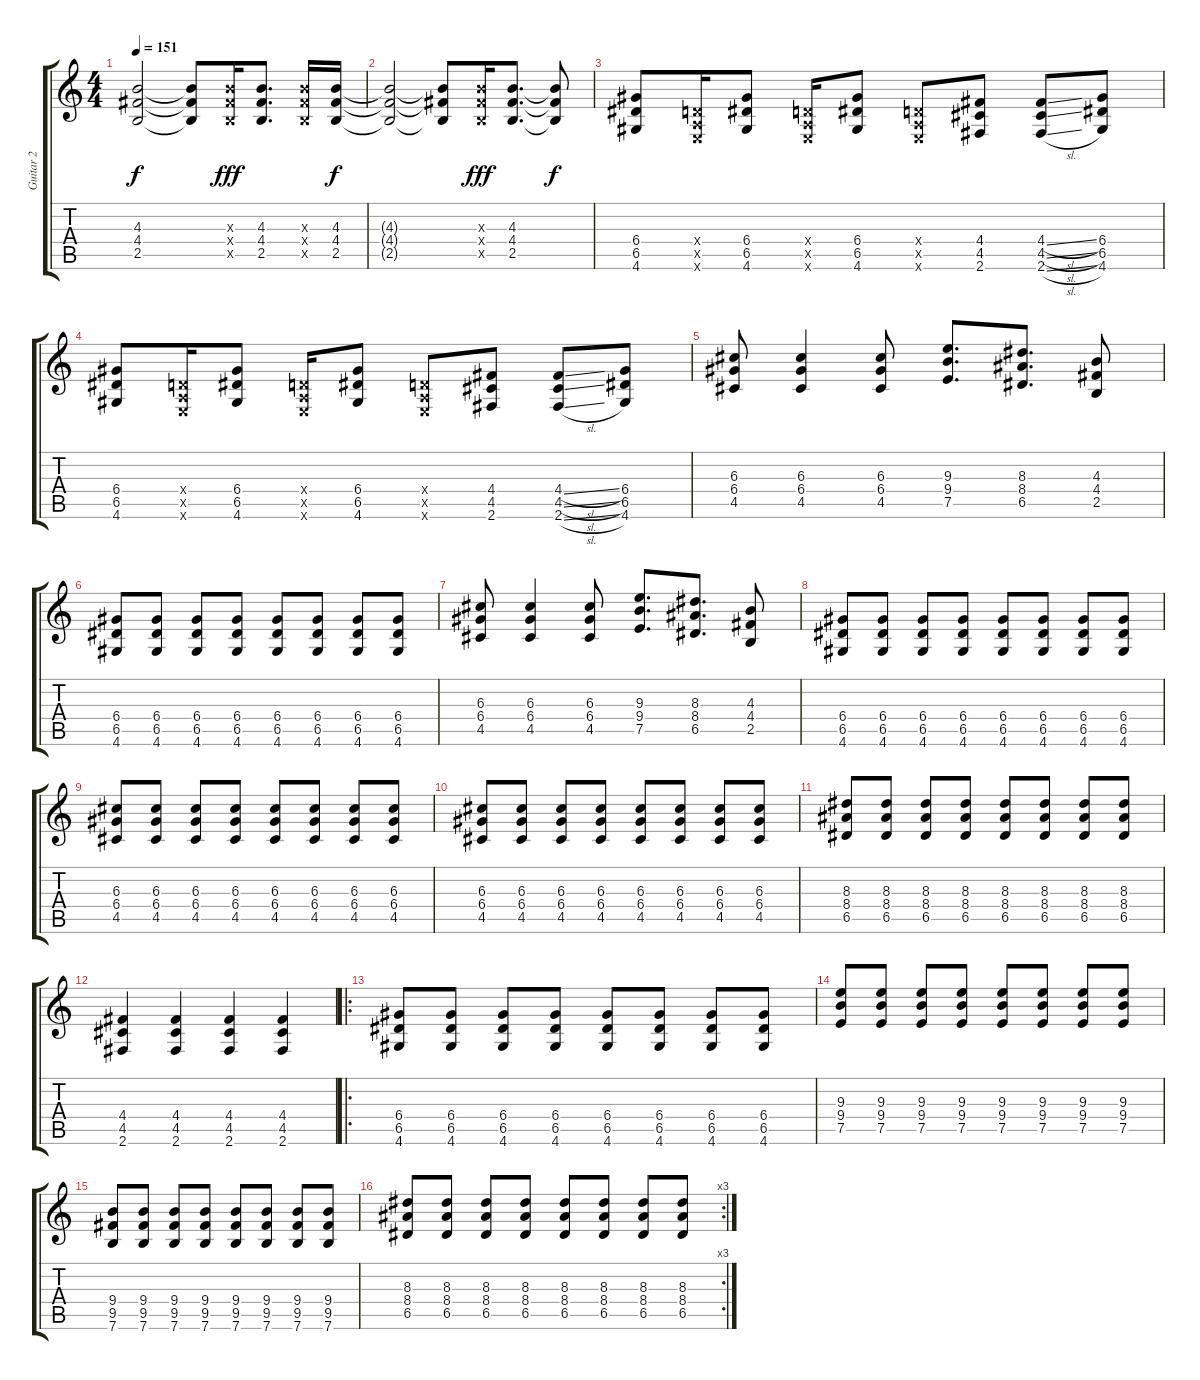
\track ("Guitar 2" "Guitar 2") {instrument distortionguitar}
\staff {score tabs}
\tuning (E4 B3 G3 D3 A2 E2) {hide}
\ts (4 4)
\tempo 151
\clef g2
\ks c
(4.3{t} 4.4{t} 2.5{t}).2{dy f} (4.3{t} 4.4{t} 2.5{t}).8 (4.3{x} 4.4{x} 2.5{x}).16{dy fff} (4.3 4.4 2.5).8{d} (4.3{x} 4.4{x} 2.5{x}).16 (4.3 4.4 2.5).16{dy f} |
(4.3{t} 4.4{t} 2.5{t}).2 (4.3{t} 4.4{t} 2.5{t}).8 (4.3{x} 4.4{x} 2.5{x}).16{dy fff} (4.3 4.4 2.5).8{d} (4.3{t} 4.4{t} 2.5{t}).8{dy f} |
(6.4 6.5 4.6).8 (0.4{x} 0.5{x} 0.6{x}).16 (6.4 6.5 4.6).8 (0.4{x} 0.5{x} 0.6{x}).16 (6.4 6.5 4.6).8 (0.4{x} 0.5{x} 0.6{x}).8 (4.4 4.5 2.6).8 (4.4{sl} 4.5{sl} 2.6{sl}).8 (6.4 6.5 4.6).8 |
(6.4 6.5 4.6).8 (0.4{x} 0.5{x} 0.6{x}).16 (6.4 6.5 4.6).8 (0.4{x} 0.5{x} 0.6{x}).16 (6.4 6.5 4.6).8 (0.4{x} 0.5{x} 0.6{x}).8 (4.4 4.5 2.6).8 (4.4{sl} 4.5{sl} 2.6{sl}).8 (6.4 6.5 4.6).8 |
(6.3 6.4 4.5).8 (6.3 6.4 4.5).4 (6.3 6.4 4.5).8 (9.3 9.4 7.5).8{d} (8.3 8.4 6.5).8{d} (4.3 4.4 2.5).8 |
(6.4 6.5 4.6).8 (6.4 6.5 4.6).8 (6.4 6.5 4.6).8 (6.4 6.5 4.6).8 (6.4 6.5 4.6).8 (6.4 6.5 4.6).8 (6.4 6.5 4.6).8 (6.4 6.5 4.6).8 |
(6.3 6.4 4.5).8 (6.3 6.4 4.5).4 (6.3 6.4 4.5).8 (9.3 9.4 7.5).8{d} (8.3 8.4 6.5).8{d} (4.3 4.4 2.5).8 |
(6.4 6.5 4.6).8 (6.4 6.5 4.6).8 (6.4 6.5 4.6).8 (6.4 6.5 4.6).8 (6.4 6.5 4.6).8 (6.4 6.5 4.6).8 (6.4 6.5 4.6).8 (6.4 6.5 4.6).8 |
(6.3 6.4 4.5).8 (6.3 6.4 4.5).8 (6.3 6.4 4.5).8 (6.3 6.4 4.5).8 (6.3 6.4 4.5).8 (6.3 6.4 4.5).8 (6.3 6.4 4.5).8 (6.3 6.4 4.5).8 |
(6.3 6.4 4.5).8 (6.3 6.4 4.5).8 (6.3 6.4 4.5).8 (6.3 6.4 4.5).8 (6.3 6.4 4.5).8 (6.3 6.4 4.5).8 (6.3 6.4 4.5).8 (6.3 6.4 4.5).8 |
(8.3 8.4 6.5).8 (8.3 8.4 6.5).8 (8.3 8.4 6.5).8 (8.3 8.4 6.5).8 (8.3 8.4 6.5).8 (8.3 8.4 6.5).8 (8.3 8.4 6.5).8 (8.3 8.4 6.5).8 |
(4.4 4.5 2.6).4 (4.4 4.5 2.6).4 (4.4 4.5 2.6).4 (4.4 4.5 2.6).4 |
\ro
(6.4 6.5 4.6).8 (6.4 6.5 4.6).8 (6.4 6.5 4.6).8 (6.4 6.5 4.6).8 (6.4 6.5 4.6).8 (6.4 6.5 4.6).8 (6.4 6.5 4.6).8 (6.4 6.5 4.6).8 |
(9.3 9.4 7.5).8 (9.3 9.4 7.5).8 (9.3 9.4 7.5).8 (9.3 9.4 7.5).8 (9.3 9.4 7.5).8 (9.3 9.4 7.5).8 (9.3 9.4 7.5).8 (9.3 9.4 7.5).8 |
(9.4 9.5 7.6).8 (9.4 9.5 7.6).8 (9.4 9.5 7.6).8 (9.4 9.5 7.6).8 (9.4 9.5 7.6).8 (9.4 9.5 7.6).8 (9.4 9.5 7.6).8 (9.4 9.5 7.6).8 |
\rc 3
(8.3 8.4 6.5).8 (8.3 8.4 6.5).8 (8.3 8.4 6.5).8 (8.3 8.4 6.5).8 (8.3 8.4 6.5).8 (8.3 8.4 6.5).8 (8.3 8.4 6.5).8 (8.3 8.4 6.5).8
